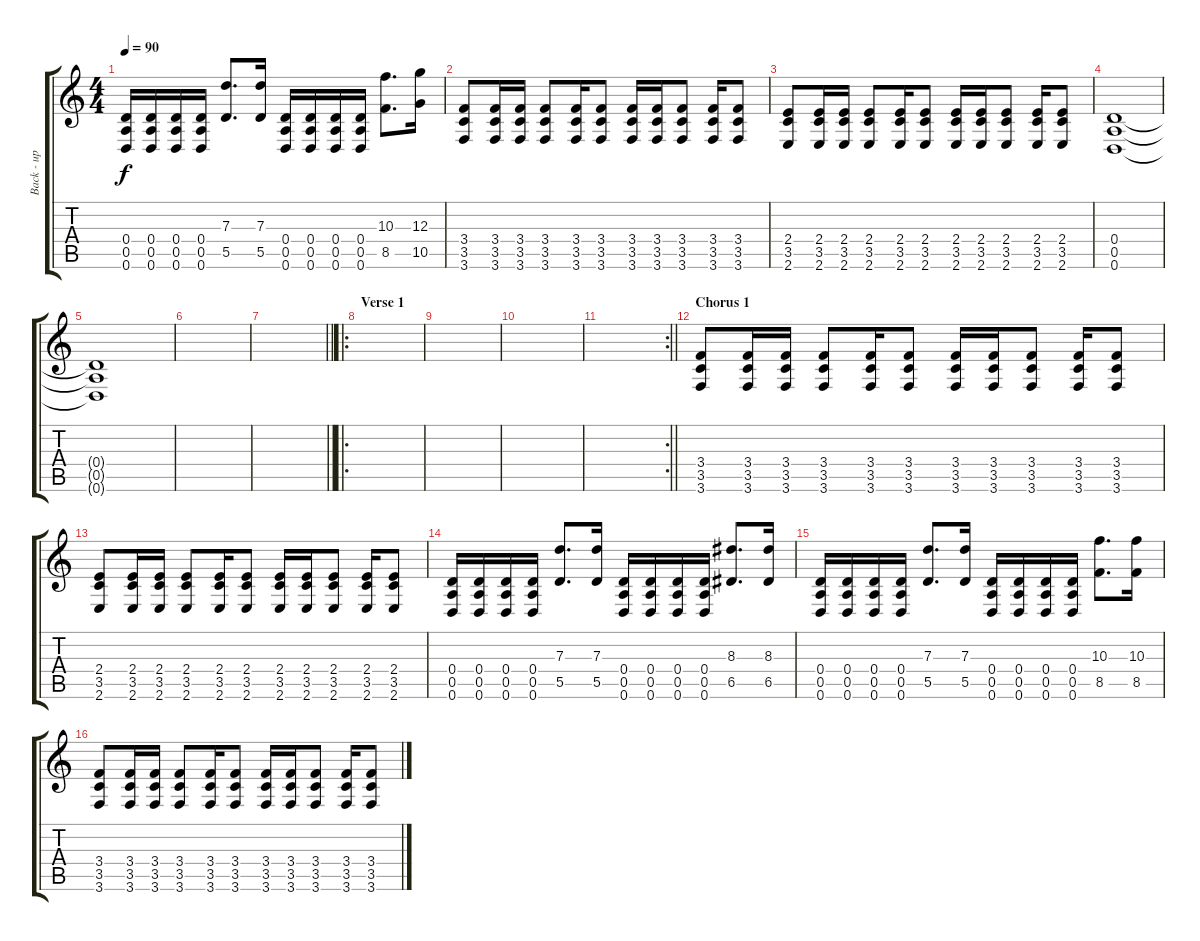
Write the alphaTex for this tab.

\track ("Back - up" "Back - up") {instrument distortionguitar}
\staff {score tabs}
\tuning (E4 B3 G3 D3 A2 D2) {hide}
\ts (4 4)
\tempo 90
\clef g2
\ks c
(0.4 0.5 0.6).16{dy f} (0.4 0.5 0.6).16 (0.4 0.5 0.6).16 (0.4 0.5 0.6).16 (7.3 5.5).8{d} (7.3 5.5).16 (0.4 0.5 0.6).16 (0.4 0.5 0.6).16 (0.4 0.5 0.6).16 (0.4 0.5 0.6).16 (10.3 8.5).8{d} (12.3 10.5).16 |
(3.4 3.5 3.6).8{instrument distortionguitar} (3.4 3.5 3.6).16 (3.4 3.5 3.6).16 (3.4 3.5 3.6).8 (3.4 3.5 3.6).16 (3.4 3.5 3.6).8{instrument distortionguitar} (3.4 3.5 3.6).16 (3.4 3.5 3.6).16 (3.4 3.5 3.6).8 (3.4 3.5 3.6).16 (3.4 3.5 3.6).8 |
(2.4 3.5 2.6).8{instrument distortionguitar} (2.4 3.5 2.6).16 (2.4 3.5 2.6).16 (2.4 3.5 2.6).8 (2.4 3.5 2.6).16 (2.4 3.5 2.6).8{instrument distortionguitar} (2.4 3.5 2.6).16 (2.4 3.5 2.6).16 (2.4 3.5 2.6).8 (2.4 3.5 2.6).16 (2.4 3.5 2.6).8 |
(0.4 0.5 0.6).1 |
(0.4{t} 0.5{t} 0.6{t}).1 |
|
\barLineRight lightlight
|
\ro
\section ("" "Verse 1")
|
|
|
\rc 2
\barLineRight lightlight
|
\section ("" "Chorus 1")
(3.4 3.5 3.6).8{instrument distortionguitar} (3.4 3.5 3.6).16 (3.4 3.5 3.6).16 (3.4 3.5 3.6).8 (3.4 3.5 3.6).16 (3.4 3.5 3.6).8{instrument distortionguitar} (3.4 3.5 3.6).16 (3.4 3.5 3.6).16 (3.4 3.5 3.6).8 (3.4 3.5 3.6).16 (3.4 3.5 3.6).8 |
(2.4 3.5 2.6).8{instrument distortionguitar} (2.4 3.5 2.6).16 (2.4 3.5 2.6).16 (2.4 3.5 2.6).8 (2.4 3.5 2.6).16 (2.4 3.5 2.6).8{instrument distortionguitar} (2.4 3.5 2.6).16 (2.4 3.5 2.6).16 (2.4 3.5 2.6).8 (2.4 3.5 2.6).16 (2.4 3.5 2.6).8 |
(0.4 0.5 0.6).16 (0.4 0.5 0.6).16 (0.4 0.5 0.6).16 (0.4 0.5 0.6).16 (7.3 5.5).8{d} (7.3 5.5).16 (0.4 0.5 0.6).16 (0.4 0.5 0.6).16 (0.4 0.5 0.6).16 (0.4 0.5 0.6).16 (8.3 6.5).8{d} (8.3 6.5).16 |
(0.4 0.5 0.6).16 (0.4 0.5 0.6).16 (0.4 0.5 0.6).16 (0.4 0.5 0.6).16 (7.3 5.5).8{d} (7.3 5.5).16 (0.4 0.5 0.6).16 (0.4 0.5 0.6).16 (0.4 0.5 0.6).16 (0.4 0.5 0.6).16 (10.3 8.5).8{d} (10.3 8.5).16 |
(3.4 3.5 3.6).8{instrument distortionguitar} (3.4 3.5 3.6).16 (3.4 3.5 3.6).16 (3.4 3.5 3.6).8 (3.4 3.5 3.6).16 (3.4 3.5 3.6).8{instrument distortionguitar} (3.4 3.5 3.6).16 (3.4 3.5 3.6).16 (3.4 3.5 3.6).8 (3.4 3.5 3.6).16 (3.4 3.5 3.6).8
